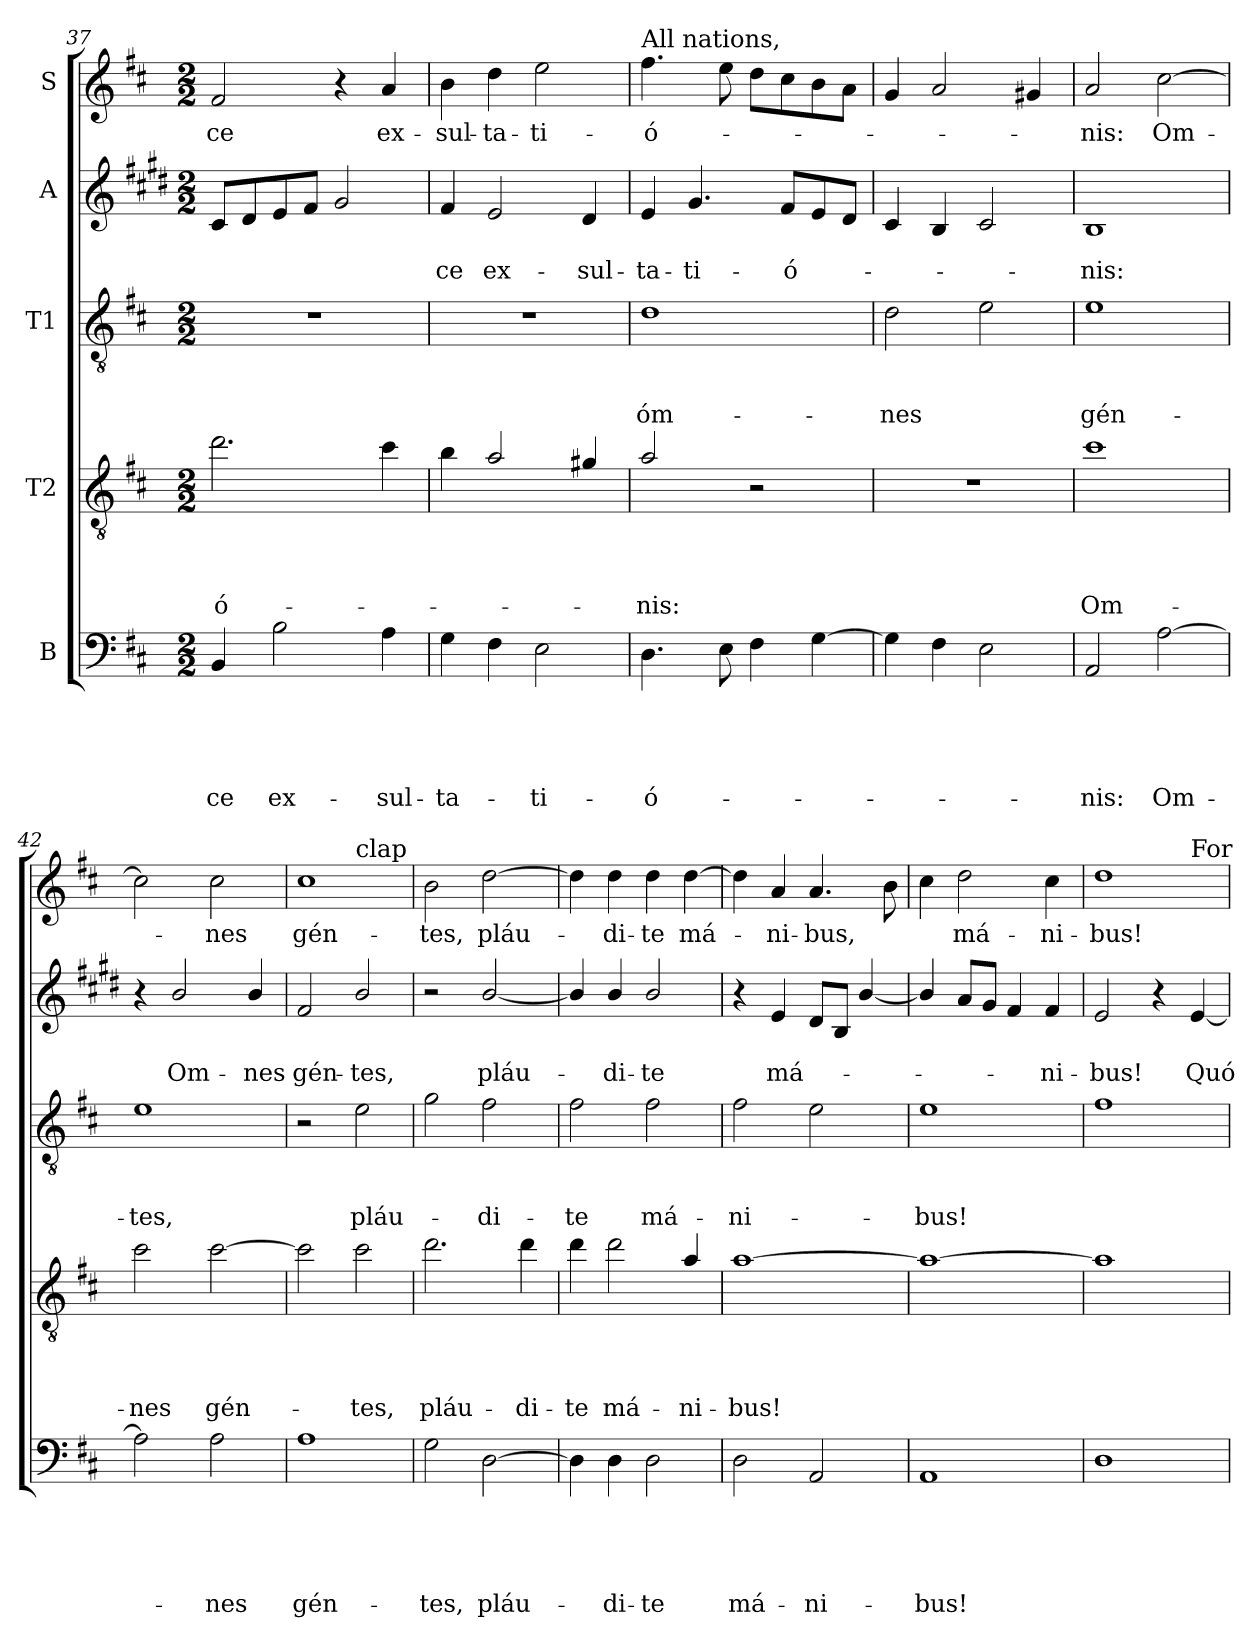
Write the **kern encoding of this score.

**kern	**text	**text	**text	**text	**text	**kern	**text	**text	**text	**text	**kern	**text	**text	**text	**kern	**text	**text	**kern	**text
*part5	*part5	*part5	*part5	*part5	*part5	*part4	*part4	*part4	*part4	*part4	*part3	*part3	*part3	*part3	*part2	*part2	*part2	*part1	*part1
*staff5	*staff5	*staff5	*staff5	*staff5	*staff5	*staff4	*staff4	*staff4	*staff4	*staff4	*staff3	*staff3	*staff3	*staff3	*staff2	*staff2	*staff2	*staff1	*staff1
*I"B	*	*	*	*	*	*I"T2	*	*	*	*	*I"T1	*	*	*	*I"A	*	*	*I"S	*
!!LO:LB:g=z
*clefF4	*	*	*	*	*	*clefGv2	*	*	*	*	*clefGv2	*	*	*	*clefG2	*	*	*clefG2	*
*	*	*	*	*	*	*ITrd8c14	*	*	*	*	*	*	*	*	*ITrd1c2	*	*	*	*
*k[f#c#]	*	*	*	*	*	*k[f#c#]	*	*	*	*	*k[f#c#]	*	*	*	*k[f#c#]	*	*	*k[f#c#]	*
*D:	*	*	*	*	*	*D:	*	*	*	*	*D:	*	*	*	*D:	*	*	*D:	*
*M2/2	*	*	*	*	*	*M2/2	*	*	*	*	*M2/2	*	*	*	*M2/2	*	*	*M2/2	*
=37	=37	=37	=37	=37	=37	=37	=37	=37	=37	=37	=37	=37	=37	=37	=37	=37	=37	=37	=37
!	!	!	!	!	!LO:LY:b	!	!	!	!	!LO:LY:b	!	!	!	!	!	!	!	!	!LO:LY:b
4BB/	.	.	.	.	-ce	2.d\	.	.	.	-ó-	1r	.	.	.	8B/L	.	.	2f#/	-ce
.	.	.	.	.	.	.	.	.	.	.	.	.	.	.	8c#/	.	.	.	.
!	!	!	!	!	!LO:LY:b	!	!	!	!	!	!	!	!	!	!	!	!	!	!
2B\	.	.	.	.	ex-	.	.	.	.	.	.	.	.	.	8d/	.	.	.	.
.	.	.	.	.	.	.	.	.	.	.	.	.	.	.	8e/J	.	.	.	.
.	.	.	.	.	.	.	.	.	.	.	.	.	.	.	2f#/	.	.	4r	.
!	!	!	!	!	!LO:LY:b	!	!	!	!	!	!	!	!	!	!	!	!	!	!LO:LY:b
4A\	.	.	.	.	-sul-	4c#\	.	.	.	.	.	.	.	.	.	.	.	4a/	ex-
=38	=38	=38	=38	=38	=38	=38	=38	=38	=38	=38	=38	=38	=38	=38	=38	=38	=38	=38	=38
!	!	!	!	!	!LO:LY:b	!	!	!	!	!	!	!	!	!	!	!	!LO:LY:b	!	!LO:LY:b
4G\	.	.	.	.	-ta-	4B\	.	.	.	.	1r	.	.	.	4e/	.	-ce	4b\	-sul-
!	!	!	!	!	!	!	!	!	!	!	!	!	!	!	!	!	!LO:LY:b	!	!LO:LY:b
4F#\	.	.	.	.	.	2A/	.	.	.	.	.	.	.	.	2d/	.	ex-	4dd\	-ta-
!	!	!	!	!	!LO:LY:b	!	!	!	!	!	!	!	!	!	!	!	!	!	!LO:LY:b
2E\	.	.	.	.	-ti-	.	.	.	.	.	.	.	.	.	.	.	.	2ee\	-ti-
!	!	!	!	!	!	!	!	!	!	!	!	!	!	!	!	!	!LO:LY:b	!	!
.	.	.	.	.	.	4G#/	.	.	.	.	.	.	.	.	4c#/	.	-sul-	.	.
=39	=39	=39	=39	=39	=39	=39	=39	=39	=39	=39	=39	=39	=39	=39	=39	=39	=39	=39	=39
!	!	!	!	!	!	!	!	!	!	!	!	!	!	!	!	!	!	!LO:TX:a:t=All nations,	!
!	!	!	!	!	!LO:LY:b	!	!	!	!	!LO:LY:b	!	!	!	!LO:LY:b	!	!	!LO:LY:b	!	!LO:LY:b
4.D\	.	.	.	.	-ó-	2A/	.	.	.	-nis:	1d	.	.	óm-	4d/	.	-ta-	4.ff#\	-ó-
!	!	!	!	!	!	!	!	!	!	!	!	!	!	!	!	!	!LO:LY:b	!	!
.	.	.	.	.	.	.	.	.	.	.	.	.	.	.	4.f#/	.	-ti-	.	.
8E\	.	.	.	.	.	.	.	.	.	.	.	.	.	.	.	.	.	8ee\	.
4F#\	.	.	.	.	.	2r	.	.	.	.	.	.	.	.	.	.	.	8dd\L	.
!	!	!	!	!	!	!	!	!	!	!	!	!	!	!	!	!	!LO:LY:b	!	!
.	.	.	.	.	.	.	.	.	.	.	.	.	.	.	8e/L	.	-ó-	8cc#\	.
[4G\	.	.	.	.	.	.	.	.	.	.	.	.	.	.	8d/	.	.	8b\	.
.	.	.	.	.	.	.	.	.	.	.	.	.	.	.	8c#/J	.	.	8a\J	.
=40	=40	=40	=40	=40	=40	=40	=40	=40	=40	=40	=40	=40	=40	=40	=40	=40	=40	=40	=40
!	!	!	!	!	!	!	!	!	!	!	!	!	!	!LO:LY:b	!	!	!	!	!
4G\]	.	.	.	.	.	1r	.	.	.	.	2d\	.	.	-nes	4B/	.	.	4g/	.
4F#\	.	.	.	.	.	.	.	.	.	.	.	.	.	.	4A/	.	.	2a/	.
2E\	.	.	.	.	.	.	.	.	.	.	2e\	.	.	.	2B/	.	.	.	.
.	.	.	.	.	.	.	.	.	.	.	.	.	.	.	.	.	.	4g#/	.
=41	=41	=41	=41	=41	=41	=41	=41	=41	=41	=41	=41	=41	=41	=41	=41	=41	=41	=41	=41
!	!	!	!	!	!LO:LY:b	!	!	!	!	!LO:LY:b	!	!	!	!LO:LY:b	!	!	!LO:LY:b	!	!LO:LY:b
2AA/	.	.	.	.	-nis:	1c#	.	.	.	Om-	1e	.	.	gén-	1A	.	-nis:	2a/	-nis:
!	!	!	!	!	!LO:LY:b	!	!	!	!	!	!	!	!	!	!	!	!	!	!LO:LY:b
[2A\	.	.	.	.	Om-	.	.	.	.	.	.	.	.	.	.	.	.	[2cc#\	Om-
=42	=42	=42	=42	=42	=42	=42	=42	=42	=42	=42	=42	=42	=42	=42	=42	=42	=42	=42	=42
!	!	!	!	!	!	!	!	!	!	!LO:LY:b	!	!	!	!LO:LY:b	!	!	!	!	!
2A\]	.	.	.	.	.	2c#\	.	.	.	-nes	1e	.	.	-tes,	4r	.	.	2cc#\]	.
!	!	!	!	!	!	!	!	!	!	!	!	!	!	!	!	!	!LO:LY:b	!	!
.	.	.	.	.	.	.	.	.	.	.	.	.	.	.	2a/	.	Om-	.	.
!	!	!	!	!	!LO:LY:b	!	!	!	!	!LO:LY:b	!	!	!	!	!	!	!	!	!LO:LY:b
2A\	.	.	.	.	-nes	[2c#\	.	.	.	gén-	.	.	.	.	.	.	.	2cc#\	-nes
!	!	!	!	!	!	!	!	!	!	!	!	!	!	!	!	!	!LO:LY:b	!	!
.	.	.	.	.	.	.	.	.	.	.	.	.	.	.	4a/	.	-nes	.	.
!!LO:PB:g=z
=43	=43	=43	=43	=43	=43	=43	=43	=43	=43	=43	=43	=43	=43	=43	=43	=43	=43	=43	=43
!	!	!	!	!	!LO:LY:b	!	!	!	!	!	!	!	!	!	!	!	!LO:LY:b	!	!LO:LY:b
*	*	*	*	*	*	*	*	*	*	*	*	*	*	*	*	*	*	*^	*
1A	.	.	.	.	gén-	2c#\]	.	.	.	.	2r	.	.	.	2e/	.	gén-	1cc#	2ryy	gén-
!	!	!	!	!	!	!	!	!	!	!	!	!	!	!	!	!	!	!	!LO:TX:a:t=clap	!
!	!	!	!	!	!	!	!	!	!	!LO:LY:b	!	!	!	!LO:LY:b	!	!	!LO:LY:b	!	!	!
.	.	.	.	.	.	2c#\	.	.	.	-tes,	2e\	.	.	pláu-	2a/	.	-tes,	.	2ryy	.
=44	=44	=44	=44	=44	=44	=44	=44	=44	=44	=44	=44	=44	=44	=44	=44	=44	=44	=44	=44	=44
!	!	!	!	!	!	!	!	!	!	!	!	!	!	!	!	!	!	!LO:TX:a:t=your hands!	!	!
!	!	!	!	!	!LO:LY:b	!	!	!	!	!LO:LY:b	!	!	!	!	!	!	!	!	!	!LO:LY:b
*	*	*	*	*	*	*	*	*	*	*	*	*	*	*	*	*	*	*v	*v	*
2G\	.	.	.	.	-tes,	2.d\	.	.	.	pláu-	2g\	.	.	.	2r	.	.	2b\	-tes,
!	!	!	!	!	!LO:LY:b	!	!	!	!	!	!	!	!	!LO:LY:b	!	!	!LO:LY:b	!	!LO:LY:b
[2D\	.	.	.	.	pláu-	.	.	.	.	.	2f#\	.	.	-di-	[2a/	.	pláu-	[2dd\	pláu-
!	!	!	!	!	!	!	!	!	!	!LO:LY:b	!	!	!	!	!	!	!	!	!
.	.	.	.	.	.	4d\	.	.	.	-di-	.	.	.	.	.	.	.	.	.
=45	=45	=45	=45	=45	=45	=45	=45	=45	=45	=45	=45	=45	=45	=45	=45	=45	=45	=45	=45
!	!	!	!	!	!	!	!	!	!	!LO:LY:b	!	!	!	!LO:LY:b	!	!	!	!	!
4D\]	.	.	.	.	.	4d\	.	.	.	-te	2f#\	.	.	-te	4a/]	.	.	4dd\]	.
!	!	!	!	!	!LO:LY:b	!	!	!	!	!LO:LY:b	!	!	!	!	!	!	!LO:LY:b	!	!LO:LY:b
4D\	.	.	.	.	-di-	2d\	.	.	.	má-	.	.	.	.	4a/	.	-di-	4dd\	-di-
!	!	!	!	!	!LO:LY:b	!	!	!	!	!	!	!	!	!LO:LY:b	!	!	!LO:LY:b	!	!LO:LY:b
2D\	.	.	.	.	-te	.	.	.	.	.	2f#\	.	.	má-	2a/	.	-te	4dd\	-te
!	!	!	!	!	!	!	!	!	!	!LO:LY:b	!	!	!	!	!	!	!	!	!LO:LY:b
.	.	.	.	.	.	4A/	.	.	.	-ni-	.	.	.	.	.	.	.	[4dd\	má-
=46	=46	=46	=46	=46	=46	=46	=46	=46	=46	=46	=46	=46	=46	=46	=46	=46	=46	=46	=46
!	!	!	!	!	!LO:LY:b	!	!	!	!	!LO:LY:b	!	!	!	!LO:LY:b	!	!	!	!	!
2D\	.	.	.	.	má-	[1A	.	.	.	-bus!	2f#\	.	.	-ni-	4r	.	.	4dd\]	.
!	!	!	!	!	!	!	!	!	!	!	!	!	!	!	!	!	!LO:LY:b	!	!LO:LY:b
.	.	.	.	.	.	.	.	.	.	.	.	.	.	.	4d/	.	má-	4a/	-ni-
!	!	!	!	!	!LO:LY:b	!	!	!	!	!	!	!	!	!	!	!	!	!	!LO:LY:b
2AA/	.	.	.	.	-ni-	.	.	.	.	.	2e\	.	.	.	8c#/L	.	.	4.a/	-bus,
.	.	.	.	.	.	.	.	.	.	.	.	.	.	.	8A/J	.	.	.	.
.	.	.	.	.	.	.	.	.	.	.	.	.	.	.	[4a/	.	.	.	.
.	.	.	.	.	.	.	.	.	.	.	.	.	.	.	.	.	.	8b\	.
=47	=47	=47	=47	=47	=47	=47	=47	=47	=47	=47	=47	=47	=47	=47	=47	=47	=47	=47	=47
!	!	!	!	!	!LO:LY:b	!	!	!	!	!	!	!	!	!LO:LY:b	!	!	!	!	!
1AA	.	.	.	.	-bus!	1A_	.	.	.	.	1e	.	.	-bus!	4a/]	.	.	4cc#\	.
!	!	!	!	!	!	!	!	!	!	!	!	!	!	!	!	!	!	!	!LO:LY:b
.	.	.	.	.	.	.	.	.	.	.	.	.	.	.	8g/L	.	.	2dd\	má-
.	.	.	.	.	.	.	.	.	.	.	.	.	.	.	8f#/J	.	.	.	.
.	.	.	.	.	.	.	.	.	.	.	.	.	.	.	4e/	.	.	.	.
!	!	!	!	!	!	!	!	!	!	!	!	!	!	!	!	!	!LO:LY:b	!	!LO:LY:b
.	.	.	.	.	.	.	.	.	.	.	.	.	.	.	4e/	.	-ni-	4cc#\	-ni-
=48	=48	=48	=48	=48	=48	=48	=48	=48	=48	=48	=48	=48	=48	=48	=48	=48	=48	=48	=48
!	!	!	!	!	!	!	!	!	!	!	!	!	!	!	!	!	!LO:LY:b	!	!LO:LY:b
*	*	*	*	*	*	*	*	*	*	*	*	*	*	*	*	*	*	*^	*
1D	.	.	.	.	.	1A]	.	.	.	.	1f#	.	.	.	2d/	.	-bus!	1dd	2.ryy	-bus!
.	.	.	.	.	.	.	.	.	.	.	.	.	.	.	4r	.	.	.	.	.
!	!	!	!	!	!	!	!	!	!	!	!	!	!	!	!	!	!	!	!LO:TX:a:t=For	!
!	!	!	!	!	!	!	!	!	!	!	!	!	!	!	!	!	!LO:LY:b	!	!	!
.	.	.	.	.	.	.	.	.	.	.	.	.	.	.	[4d/	.	Quó-	.	4ryy	.
*	*	*	*	*	*	*	*	*	*	*	*	*	*	*	*	*	*	*v	*v	*
=	=	=	=	=	=	=	=	=	=	=	=	=	=	=	=	=	=	=	=
*-	*-	*-	*-	*-	*-	*-	*-	*-	*-	*-	*-	*-	*-	*-	*-	*-	*-	*-	*-
